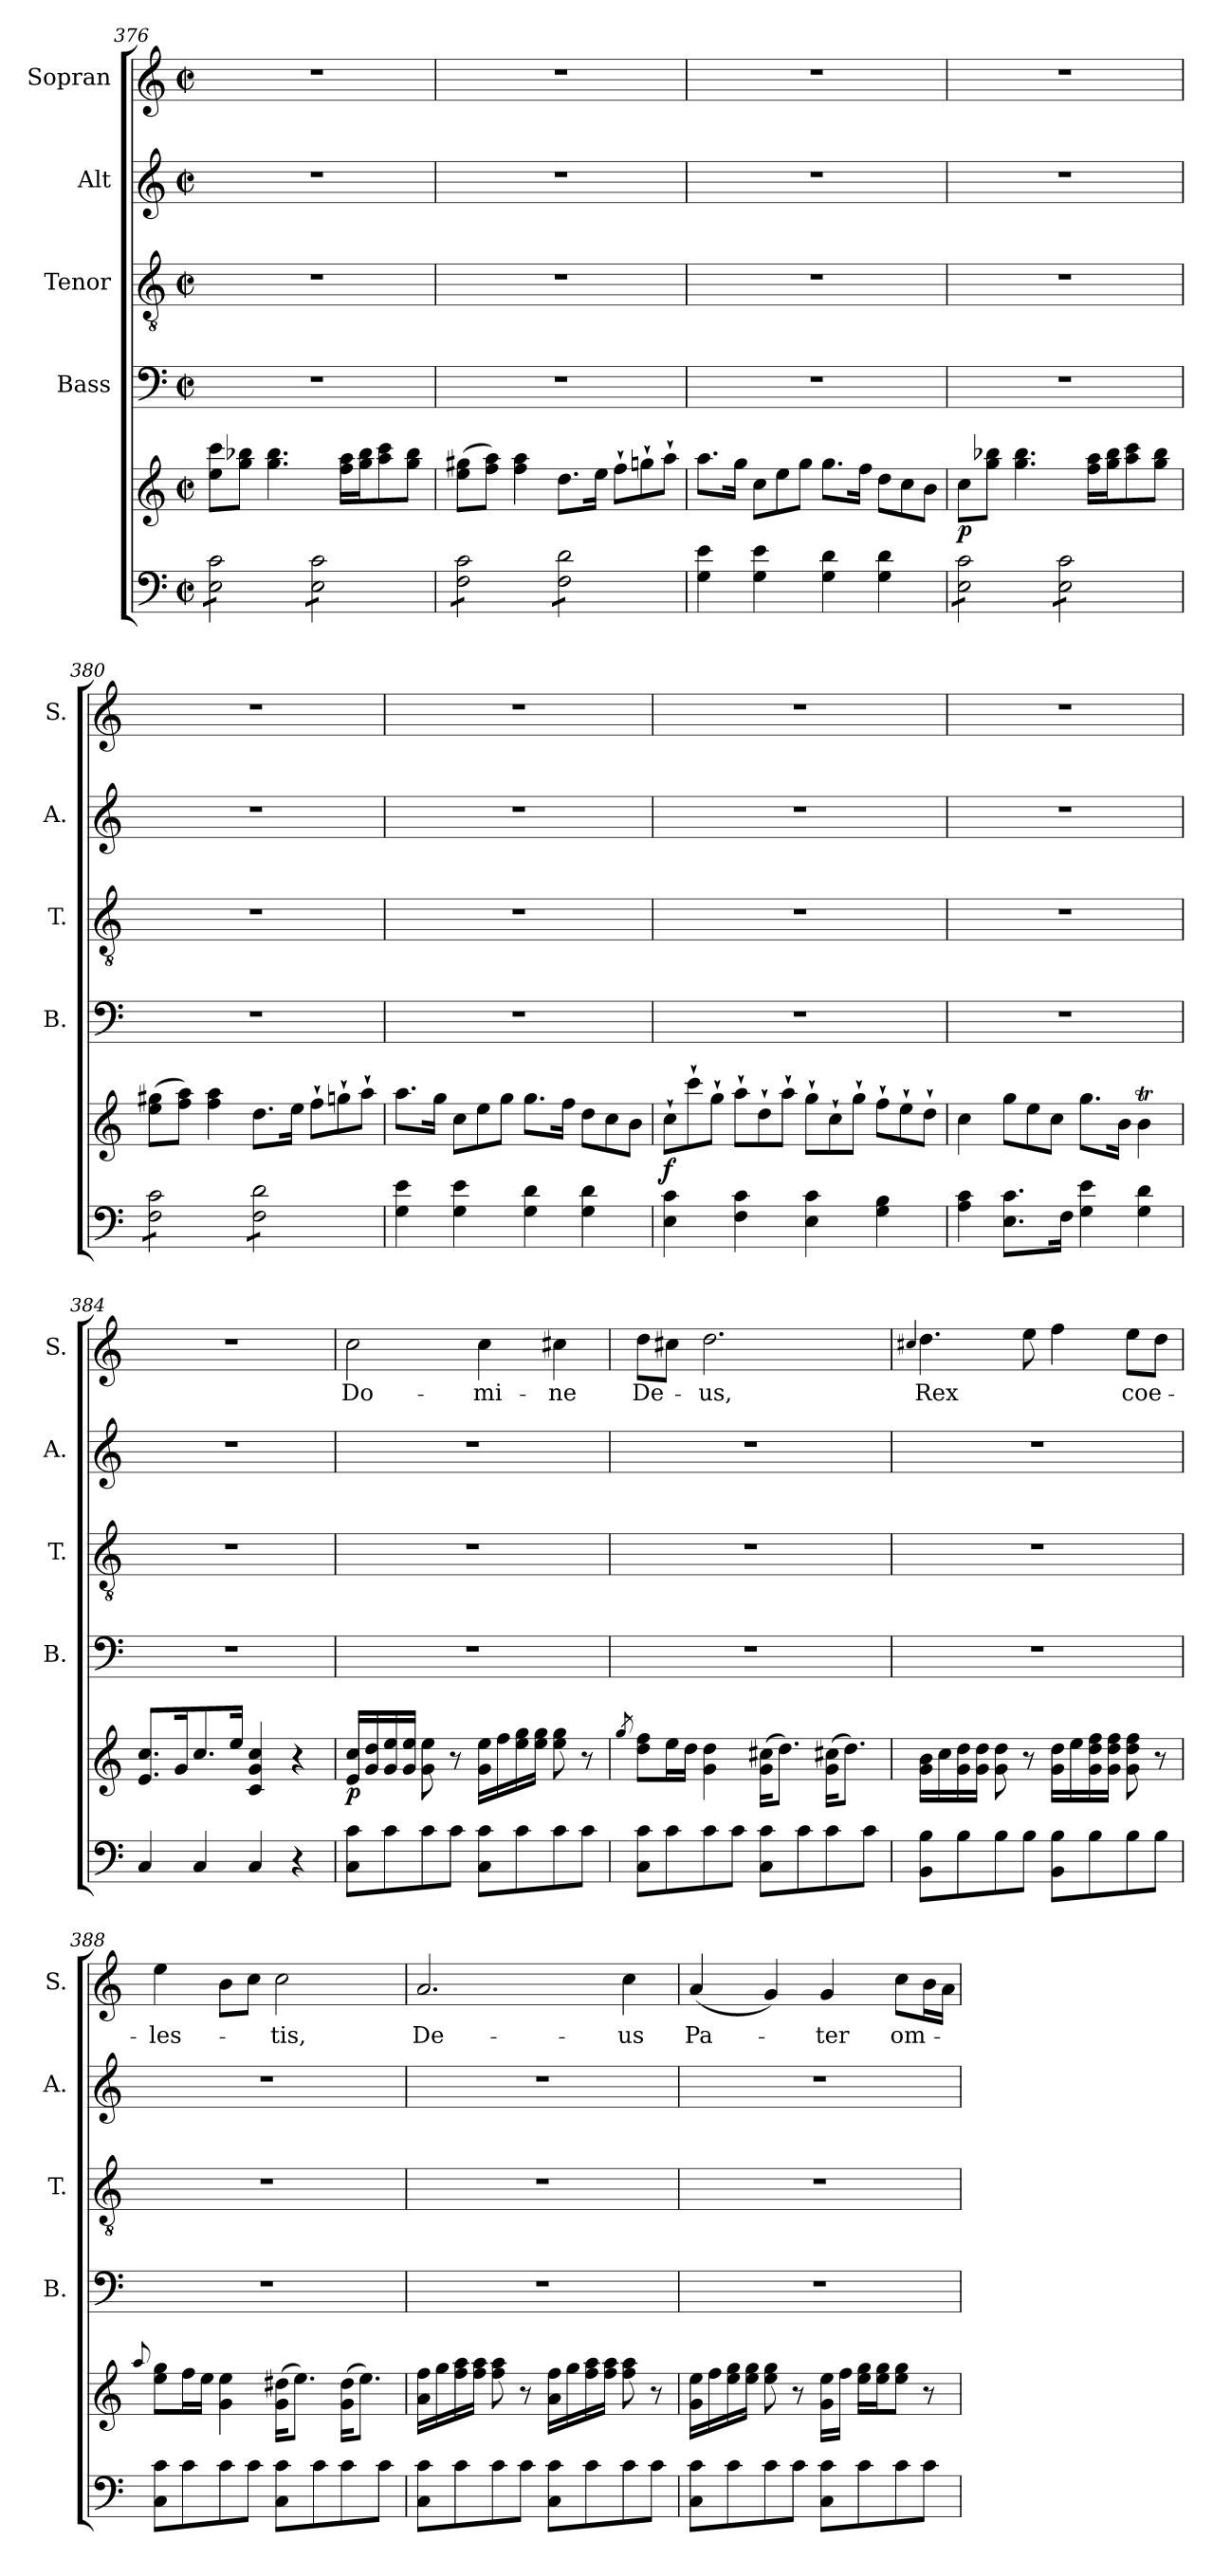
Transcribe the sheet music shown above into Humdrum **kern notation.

**kern	**kern	**dynam	**kern	**kern	**kern	**kern	**text
*part5	*part5	*part5	*part4	*part3	*part2	*part1	*part1
*staff6	*staff5	*staff5/6	*staff4	*staff3	*staff2	*staff1	*staff1
*	*	*	*I"Bass	*I"Tenor	*I"Alt	*I"Sopran	*
*	*	*	*I'B.	*I'T.	*I'A.	*I'S.	*
*clefF4	*clefG2	*	*clefF4	*clefGv2	*clefG2	*clefG2	*
*k[]	*k[]	*	*k[]	*k[]	*k[]	*k[]	*
*C:	*C:	*	*C:	*C:	*C:	*C:	*
*M2/2	*M2/2	*	*M2/2	*M2/2	*M2/2	*M2/2	*
*met(c|)	*met(c|)	*	*met(c|)	*met(c|)	*met(c|)	*met(c|)	*
=376	=376	=376	=376	=376	=376	=376	=376
*tremolo	*	*	*	*	*	*	*
8E\ 8c\L	8ee\ 8ccc\L	.	1r	1r	1r	1r	.
8E\ 8c\	8gg\ 8bb-X\J	.	.	.	.	.	.
8E\ 8c\	4.gg\ 4.bb-\	.	.	.	.	.	.
8E\ 8c\J	.	.	.	.	.	.	.
8E\ 8c\L	.	.	.	.	.	.	.
8E\ 8c\	16ff\ 16aa\LL	.	.	.	.	.	.
.	16gg\ 16bb-\J	.	.	.	.	.	.
8E\ 8c\	8aa\ 8ccc\	.	.	.	.	.	.
8E\ 8c\J	8gg\ 8bb-\J	.	.	.	.	.	.
=377	=377	=377	=377	=377	=377	=377	=377
8F\ 8c\L	(>8ee\ 8gg#X\L	.	1r	1r	1r	1r	.
8F\ 8c\	8ff\ 8aa\J)	.	.	.	.	.	.
8F\ 8c\	4ff\ 4aa\	.	.	.	.	.	.
8F\ 8c\J	.	.	.	.	.	.	.
8F\ 8d\L	8.dd\L	.	.	.	.	.	.
8F\ 8d\	.	.	.	.	.	.	.
.	16ee\Jk	.	.	.	.	.	.
*	*Xtuplet	*	*	*	*	*	*
8F\ 8d\	12ff`>\L	.	.	.	.	.	.
.	12ggn`>\	.	.	.	.	.	.
8F\ 8d\J	.	.	.	.	.	.	.
*Xtremolo	*	*	*	*	*	*	*
.	12aa`>\J	.	.	.	.	.	.
=378	=378	=378	=378	=378	=378	=378	=378
4G\ 4e\	8.aa\L	.	1r	1r	1r	1r	.
.	16gg\Jk	.	.	.	.	.	.
4G\ 4e\	12cc\L	.	.	.	.	.	.
.	12ee\	.	.	.	.	.	.
.	12gg\J	.	.	.	.	.	.
4G\ 4d\	8.gg\L	.	.	.	.	.	.
.	16ff\Jk	.	.	.	.	.	.
4G\ 4d\	12dd\L	.	.	.	.	.	.
.	12cc\	.	.	.	.	.	.
.	12b\J	.	.	.	.	.	.
!!LO:PB:g=z
=379	=379	=379	=379	=379	=379	=379	=379
!	!	!LO:DY:b	!	!	!	!	!
*tremolo	*	*	*	*	*	*	*
8E\ 8c\L	8cc\L	p	1r	1r	1r	1r	.
8E\ 8c\	8gg\ 8bb-X\J	.	.	.	.	.	.
8E\ 8c\	4.gg\ 4.bb-\	.	.	.	.	.	.
8E\ 8c\J	.	.	.	.	.	.	.
8E\ 8c\L	.	.	.	.	.	.	.
8E\ 8c\	16ff\ 16aa\LL	.	.	.	.	.	.
.	16gg\ 16bb-\J	.	.	.	.	.	.
8E\ 8c\	8aa\ 8ccc\	.	.	.	.	.	.
8E\ 8c\J	8gg\ 8bb-\J	.	.	.	.	.	.
=380	=380	=380	=380	=380	=380	=380	=380
8F\ 8c\L	(>8ee\ 8gg#X\L	.	1r	1r	1r	1r	.
8F\ 8c\	8ff\ 8aa\J)	.	.	.	.	.	.
8F\ 8c\	4ff\ 4aa\	.	.	.	.	.	.
8F\ 8c\J	.	.	.	.	.	.	.
8F\ 8d\L	8.dd\L	.	.	.	.	.	.
8F\ 8d\	.	.	.	.	.	.	.
.	16ee\Jk	.	.	.	.	.	.
8F\ 8d\	12ff`>\L	.	.	.	.	.	.
.	12ggn`>\	.	.	.	.	.	.
8F\ 8d\J	.	.	.	.	.	.	.
*Xtremolo	*	*	*	*	*	*	*
.	12aa`>\J	.	.	.	.	.	.
=381	=381	=381	=381	=381	=381	=381	=381
4G\ 4e\	8.aa\L	.	1r	1r	1r	1r	.
.	16gg\Jk	.	.	.	.	.	.
4G\ 4e\	12cc\L	.	.	.	.	.	.
.	12ee\	.	.	.	.	.	.
.	12gg\J	.	.	.	.	.	.
4G\ 4d\	8.gg\L	.	.	.	.	.	.
.	16ff\Jk	.	.	.	.	.	.
4G\ 4d\	12dd\L	.	.	.	.	.	.
.	12cc\	.	.	.	.	.	.
.	12b\J	.	.	.	.	.	.
=382	=382	=382	=382	=382	=382	=382	=382
!	!	!LO:DY:b	!	!	!	!	!
4E\ 4c\	12cc`>\L	f	1r	1r	1r	1r	.
.	12ccc`>\	.	.	.	.	.	.
.	12gg`>\J	.	.	.	.	.	.
4F\ 4c\	12aa`>\L	.	.	.	.	.	.
.	12dd`>\	.	.	.	.	.	.
.	12aa`>\J	.	.	.	.	.	.
4E\ 4c\	12gg`>\L	.	.	.	.	.	.
.	12cc`>\	.	.	.	.	.	.
.	12gg`>\J	.	.	.	.	.	.
4G\ 4B\	12ff`>\L	.	.	.	.	.	.
.	12ee`>\	.	.	.	.	.	.
.	12dd`>\J	.	.	.	.	.	.
!!LO:LB:g=z
=383	=383	=383	=383	=383	=383	=383	=383
4A\ 4c\	4cc\	.	1r	1r	1r	1r	.
8.E\ 8.c\L	12gg\L	.	.	.	.	.	.
.	12ee\	.	.	.	.	.	.
.	12cc\J	.	.	.	.	.	.
16F\Jk	.	.	.	.	.	.	.
4G\ 4e\	8.gg\L	.	.	.	.	.	.
.	16b\Jk	.	.	.	.	.	.
4G\ 4d\	4bt\	.	.	.	.	.	.
=384	=384	=384	=384	=384	=384	=384	=384
4C/	8.e/ 8.cc/L	.	1r	1r	1r	1r	.
.	16g/k	.	.	.	.	.	.
4C/	8.cc/	.	.	.	.	.	.
.	16ee/Jk	.	.	.	.	.	.
4C/	4c/ 4g/ 4cc/	.	.	.	.	.	.
4r	4r	.	.	.	.	.	.
=385	=385	=385	=385	=385	=385	=385	=385
!	!	!LO:DY:b	!	!	!	!	!LO:LY:b
8C\ 8c\L	16e/ 16cc/LL	p	1r	1r	1r	2cc\	Do-
.	16g/ 16dd/	.	.	.	.	.	.
8c\	16g/ 16ee/	.	.	.	.	.	.
.	16g/ 16ee/JJ	.	.	.	.	.	.
8c\	8g\ 8ee\	.	.	.	.	.	.
8c\J	8r	.	.	.	.	.	.
!	!	!	!	!	!	!	!LO:LY:b
8C\ 8c\L	16g\ 16ee\LL	.	.	.	.	4cc\	-mi-
.	16ff\	.	.	.	.	.	.
8c\	16ee\ 16gg\	.	.	.	.	.	.
.	16ee\ 16gg\JJ	.	.	.	.	.	.
!	!	!	!	!	!	!	!LO:LY:b
8c\	8ee\ 8gg\	.	.	.	.	4cc#X\	-ne
8c\J	8r	.	.	.	.	.	.
=386	=386	=386	=386	=386	=386	=386	=386
.	8qgg/	.	.	.	.	.	.
!	!	!	!	!	!	!	!LO:LY:b
8C\ 8c\L	8dd\ 8ff\L	.	1r	1r	1r	8dd\L	De-
8c\	16ee\L	.	.	.	.	8cc#X\J	.
.	16dd\JJ	.	.	.	.	.	.
!	!	!	!	!	!	!	!LO:LY:b
8c\	4g\ 4dd\	.	.	.	.	2.dd\	-us,
8c\J	.	.	.	.	.	.	.
8C\ 8c\L	(>16g\ 16cc#X\KL	.	.	.	.	.	.
.	8.dd\J)	.	.	.	.	.	.
8c\	.	.	.	.	.	.	.
8c\	(>16g\ 16cc#X\KL	.	.	.	.	.	.
.	8.dd\J)	.	.	.	.	.	.
8c\J	.	.	.	.	.	.	.
!!LO:PB:g=z
=387	=387	=387	=387	=387	=387	=387	=387
.	.	.	.	.	.	4qqcc#X/	.
!	!	!	!	!	!	!	!LO:LY:b
8BB\ 8B\L	16g\ 16b\LL	.	1r	1r	1r	4.dd\	Rex
.	16cc\	.	.	.	.	.	.
8B\	16g\ 16dd\	.	.	.	.	.	.
.	16g\ 16dd\JJ	.	.	.	.	.	.
8B\	8g\ 8dd\	.	.	.	.	.	.
8B\J	8r	.	.	.	.	8ee\	.
8BB\ 8B\L	16g\ 16dd\LL	.	.	.	.	4ff\	.
.	16ee\	.	.	.	.	.	.
8B\	16g\ 16dd\ 16ff\	.	.	.	.	.	.
.	16g\ 16dd\ 16ff\JJ	.	.	.	.	.	.
!	!	!	!	!	!	!	!LO:LY:b
8B\	8g\ 8dd\ 8ff\	.	.	.	.	8ee\L	coe-
8B\J	8r	.	.	.	.	8dd\J	.
=388	=388	=388	=388	=388	=388	=388	=388
.	8qqaa/	.	.	.	.	.	.
!	!	!	!	!	!	!	!LO:LY:b
8C\ 8c\L	8ee\ 8gg\L	.	1r	1r	1r	4ee\	-les-
8c\	16ff\L	.	.	.	.	.	.
.	16ee\JJ	.	.	.	.	.	.
8c\	4g\ 4ee\	.	.	.	.	8b\L	.
8c\J	.	.	.	.	.	8cc\J	.
!	!	!	!	!	!	!	!LO:LY:b
8C\ 8c\L	(>16g\ 16dd#X\KL	.	.	.	.	2cc\	-tis,
.	8.ee\J)	.	.	.	.	.	.
8c\	.	.	.	.	.	.	.
8c\	(>16g\ 16dd#\KL	.	.	.	.	.	.
.	8.ee\J)	.	.	.	.	.	.
8c\J	.	.	.	.	.	.	.
=389	=389	=389	=389	=389	=389	=389	=389
!	!	!	!	!	!	!	!LO:LY:b
8C\ 8c\L	16a\ 16ff\LL	.	1r	1r	1r	2.a/	De-
.	16gg\	.	.	.	.	.	.
8c\	16ff\ 16aa\	.	.	.	.	.	.
.	16ff\ 16aa\JJ	.	.	.	.	.	.
8c\	8ff\ 8aa\	.	.	.	.	.	.
8c\J	8r	.	.	.	.	.	.
8C\ 8c\L	16a\ 16ff\LL	.	.	.	.	.	.
.	16gg\	.	.	.	.	.	.
8c\	16ff\ 16aa\	.	.	.	.	.	.
.	16ff\ 16aa\JJ	.	.	.	.	.	.
!	!	!	!	!	!	!	!LO:LY:b
8c\	8ff\ 8aa\	.	.	.	.	4cc\	-us
8c\J	8r	.	.	.	.	.	.
!!LO:LB:g=z
=390	=390	=390	=390	=390	=390	=390	=390
!	!	!	!	!	!	!	!LO:LY:b
8C\ 8c\L	16g\ 16ee\LL	.	1r	1r	1r	(<4a/	Pa-
.	16ff\	.	.	.	.	.	.
8c\	16ee\ 16gg\	.	.	.	.	.	.
.	16ee\ 16gg\JJ	.	.	.	.	.	.
8c\	8ee\ 8gg\	.	.	.	.	4g/)	.
8c\J	8r	.	.	.	.	.	.
!	!	!	!	!	!	!	!LO:LY:b
8C\ 8c\L	16g\ 16ee\LL	.	.	.	.	4g/	-ter
.	16ff\JJ	.	.	.	.	.	.
8c\	16ee\ 16gg\LL	.	.	.	.	.	.
.	16ee\ 16gg\J	.	.	.	.	.	.
!	!	!	!	!	!	!	!LO:LY:b
8c\	8ee\ 8gg\J	.	.	.	.	8cc\L	om-
8c\J	8r	.	.	.	.	16b\L	.
.	.	.	.	.	.	16a\JJ	.
=	=	=	=	=	=	=	=
*-	*-	*-	*-	*-	*-	*-	*-
